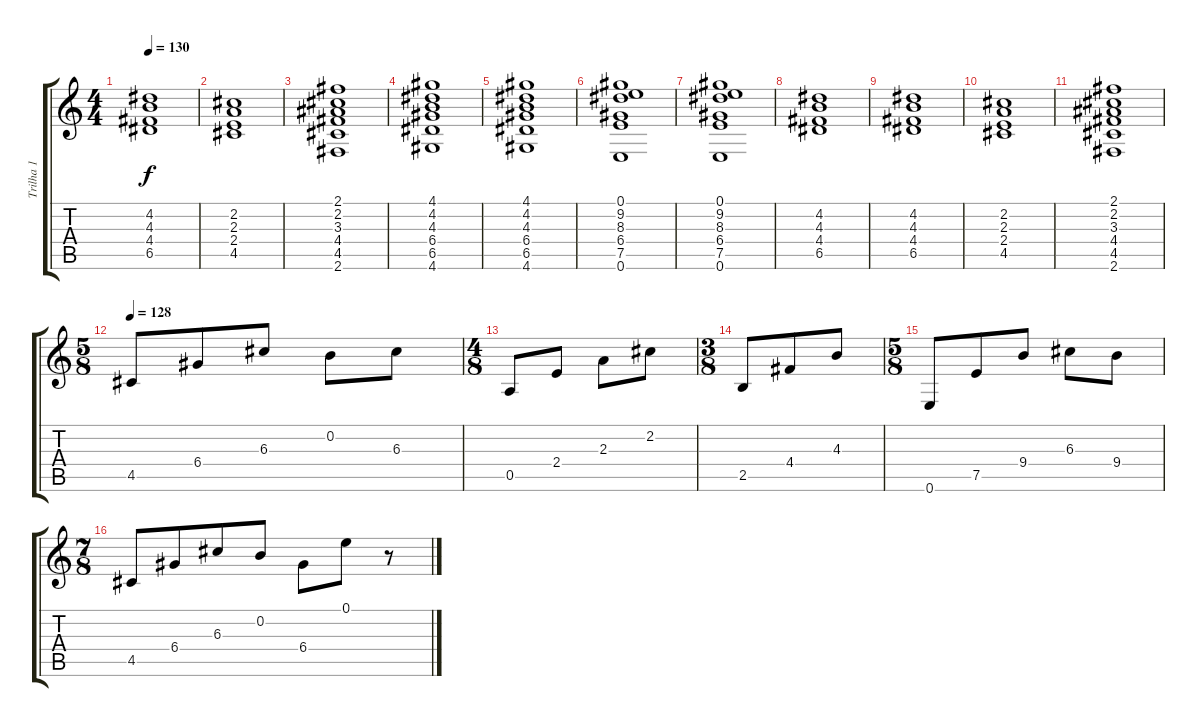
\track ("Trilha 1" "Trilha 1") {instrument acousticguitarnylon}
\staff {score tabs}
\tuning (E4 B3 G3 D3 A2 E2) {hide}
\ts (4 4)
\tempo 130
\clef g2
\ks c
(4.2 4.3 4.4 6.5).1{dy f} |
(2.2 2.3 2.4 4.5).1 |
(2.1 2.2 3.3 4.4 4.5 2.6).1 |
(4.1 4.2 4.3 6.4 6.5 4.6).1 |
(4.1 4.2 4.3 6.4 6.5 4.6).1 |
(0.1 9.2 8.3 6.4 7.5 0.6).1 |
(0.1 9.2 8.3 6.4 7.5 0.6).1 |
(4.2 4.3 4.4 6.5).1 |
(4.2 4.3 4.4 6.5).1 |
(2.2 2.3 2.4 4.5).1 |
(2.1 2.2 3.3 4.4 4.5 2.6).1 |
\ts (5 8)
\tempo 128
4.5.8 6.4.8 6.3.8 0.2.8 6.3.8 |
\ts (4 8)
0.5.8 2.4.8 2.3.8 2.2.8 |
\ts (3 8)
2.5.8 4.4.8 4.3.8 |
\ts (5 8)
0.6.8 7.5.8 9.4.8 6.3.8 9.4.8 |
\ts (7 8)
4.5.8 6.4.8 6.3.8 0.2.8 6.4.8 0.1.8 r.8
